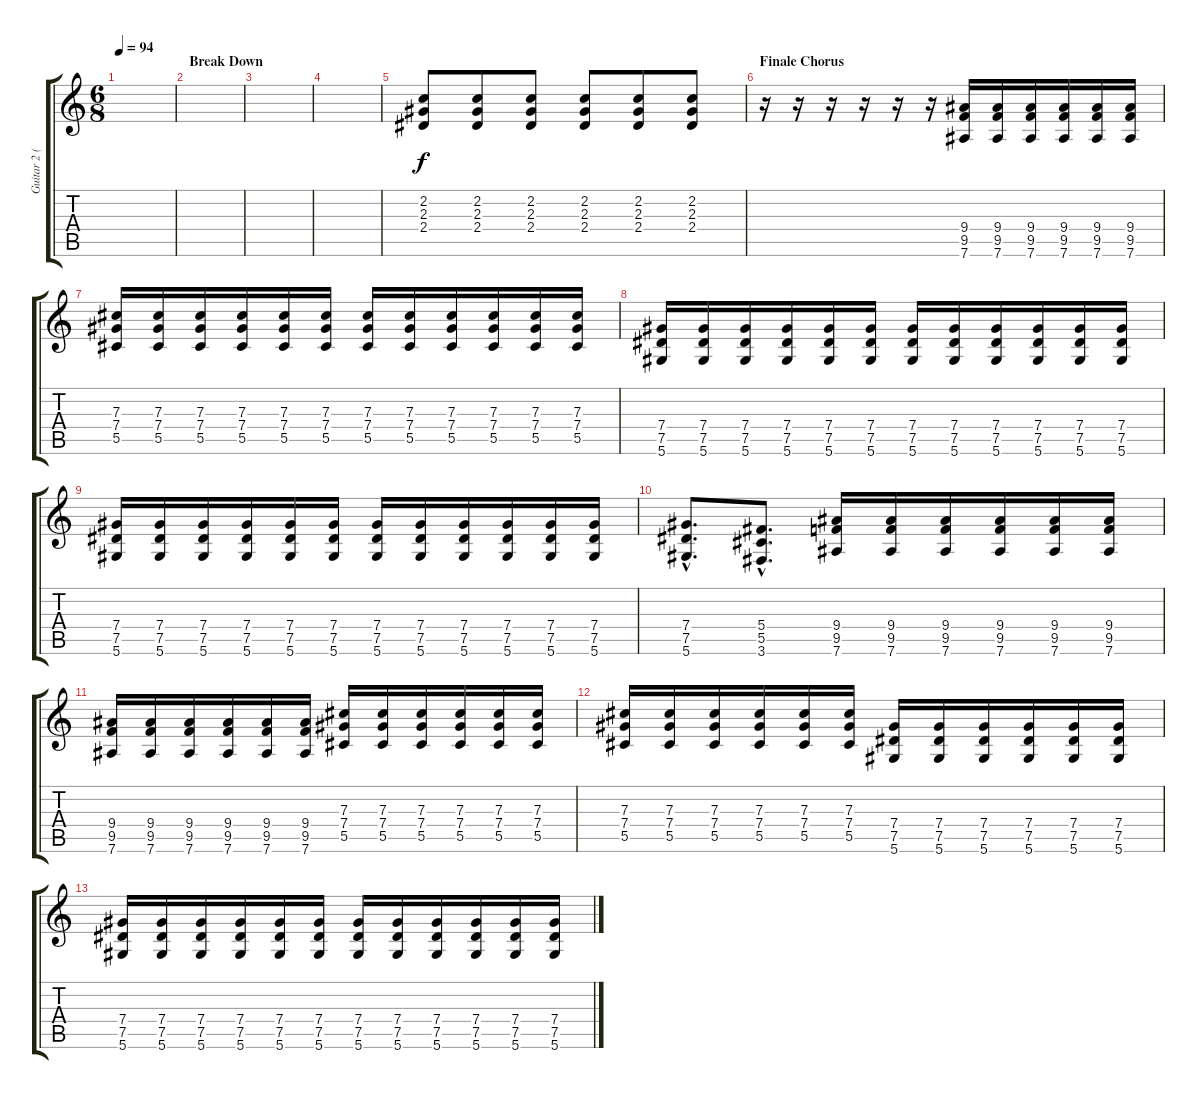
\track ("Guitar 2 (Studio)" "Guitar 2 (") {instrument distortionguitar}
\staff {score tabs}
\tuning (Eb4 Bb3 Gb3 Db3 Ab2 Eb2) {hide}
\ts (6 8)
\tempo 94
\clef g2
\ks c
|
\section ("" "Break Down")
|
|
|
(2.2 2.3 2.4).8{volume 6 balance 0 instrument electricguitarclean} (2.2 2.3 2.4).8 (2.2 2.3 2.4).8 (2.2 2.3 2.4).8 (2.2 2.3 2.4).8 (2.2 2.3 2.4).8 |
\section ("" "Finale Chorus")
r.16{balance 12 instrument distortionguitar} r.16 r.16 r.16 r.16 r.16 (9.4 9.5 7.6).16 (9.4 9.5 7.6).16 (9.4 9.5 7.6).16 (9.4 9.5 7.6).16 (9.4 9.5 7.6).16 (9.4 9.5 7.6).16 |
(7.3 7.4 5.5).16 (7.3 7.4 5.5).16 (7.3 7.4 5.5).16 (7.3 7.4 5.5).16 (7.3 7.4 5.5).16 (7.3 7.4 5.5).16 (7.3 7.4 5.5).16 (7.3 7.4 5.5).16 (7.3 7.4 5.5).16 (7.3 7.4 5.5).16 (7.3 7.4 5.5).16 (7.3 7.4 5.5).16 |
(7.4 7.5 5.6).16 (7.4 7.5 5.6).16 (7.4 7.5 5.6).16 (7.4 7.5 5.6).16 (7.4 7.5 5.6).16 (7.4 7.5 5.6).16 (7.4 7.5 5.6).16 (7.4 7.5 5.6).16 (7.4 7.5 5.6).16 (7.4 7.5 5.6).16 (7.4 7.5 5.6).16 (7.4 7.5 5.6).16 |
(7.4 7.5 5.6).16 (7.4 7.5 5.6).16 (7.4 7.5 5.6).16 (7.4 7.5 5.6).16 (7.4 7.5 5.6).16 (7.4 7.5 5.6).16 (7.4 7.5 5.6).16 (7.4 7.5 5.6).16 (7.4 7.5 5.6).16 (7.4 7.5 5.6).16 (7.4 7.5 5.6).16 (7.4 7.5 5.6).16 |
(7.4{hac} 7.5{hac} 5.6{hac}).8{d} (5.4{hac} 5.5{hac} 3.6{hac}).8{d} (9.4 9.5 7.6).16 (9.4 9.5 7.6).16 (9.4 9.5 7.6).16 (9.4 9.5 7.6).16 (9.4 9.5 7.6).16 (9.4 9.5 7.6).16 |
(9.4 9.5 7.6).16 (9.4 9.5 7.6).16 (9.4 9.5 7.6).16 (9.4 9.5 7.6).16 (9.4 9.5 7.6).16 (9.4 9.5 7.6).16 (7.3 7.4 5.5).16 (7.3 7.4 5.5).16 (7.3 7.4 5.5).16 (7.3 7.4 5.5).16 (7.3 7.4 5.5).16 (7.3 7.4 5.5).16 |
(7.3 7.4 5.5).16 (7.3 7.4 5.5).16 (7.3 7.4 5.5).16 (7.3 7.4 5.5).16 (7.3 7.4 5.5).16 (7.3 7.4 5.5).16 (7.4 7.5 5.6).16 (7.4 7.5 5.6).16 (7.4 7.5 5.6).16 (7.4 7.5 5.6).16 (7.4 7.5 5.6).16 (7.4 7.5 5.6).16 |
(7.4 7.5 5.6).16 (7.4 7.5 5.6).16 (7.4 7.5 5.6).16 (7.4 7.5 5.6).16 (7.4 7.5 5.6).16 (7.4 7.5 5.6).16 (7.4 7.5 5.6).16 (7.4 7.5 5.6).16 (7.4 7.5 5.6).16 (7.4 7.5 5.6).16 (7.4 7.5 5.6).16 (7.4 7.5 5.6).16
